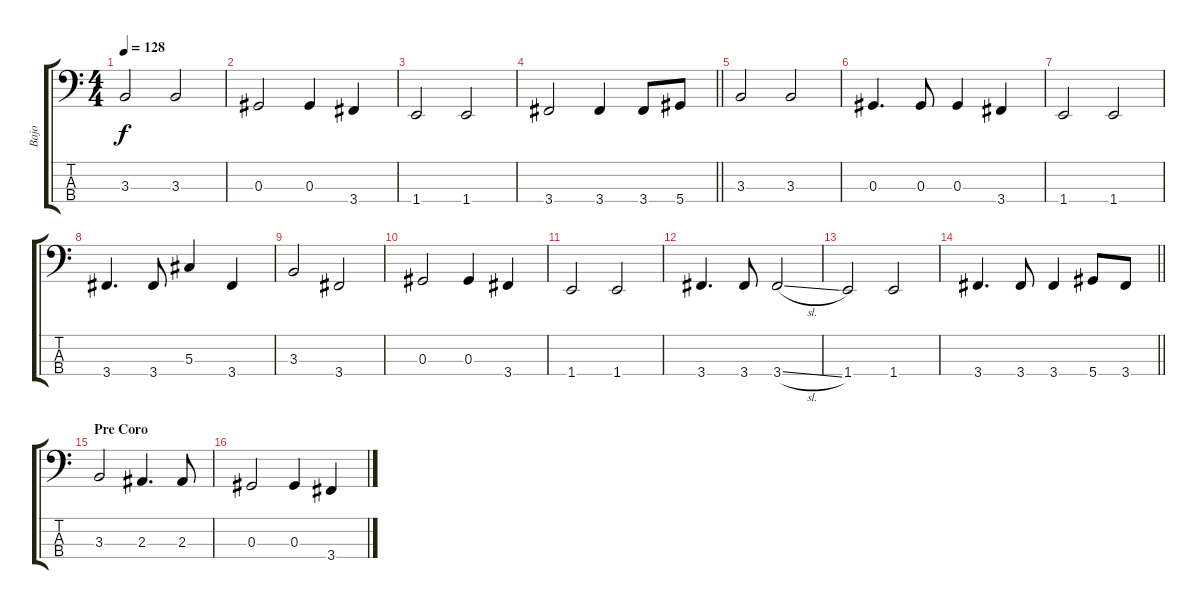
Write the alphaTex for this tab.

\track ("Bajo" "Bajo") {instrument electricbasspick}
\staff {score tabs}
\tuning (Gb2 Db2 Ab1 Eb1) {hide}
\ts (4 4)
\tempo 128
\clef f4
\ks c
3.3.2{dy f} 3.3.2 |
0.3.2 0.3.4 3.4.4 |
1.4.2 1.4.2 |
\barLineRight lightlight
3.4.2 3.4.4 3.4.8 5.4.8 |
3.3.2 3.3.2 |
0.3.4{d} 0.3.8 0.3.4 3.4.4 |
1.4.2 1.4.2 |
3.4.4{d} 3.4.8 5.3.4 3.4.4 |
3.3.2 3.4.2 |
0.3.2 0.3.4 3.4.4 |
1.4.2 1.4.2 |
3.4.4{d} 3.4.8 3.4{sl}.2 |
1.4.2 1.4.2 |
\barLineRight lightlight
3.4.4{d} 3.4.8 3.4.4 5.4.8 3.4.8 |
\section ("" "Pre Coro")
3.3.2 2.3.4{d} 2.3.8 |
0.3.2 0.3.4 3.4.4
